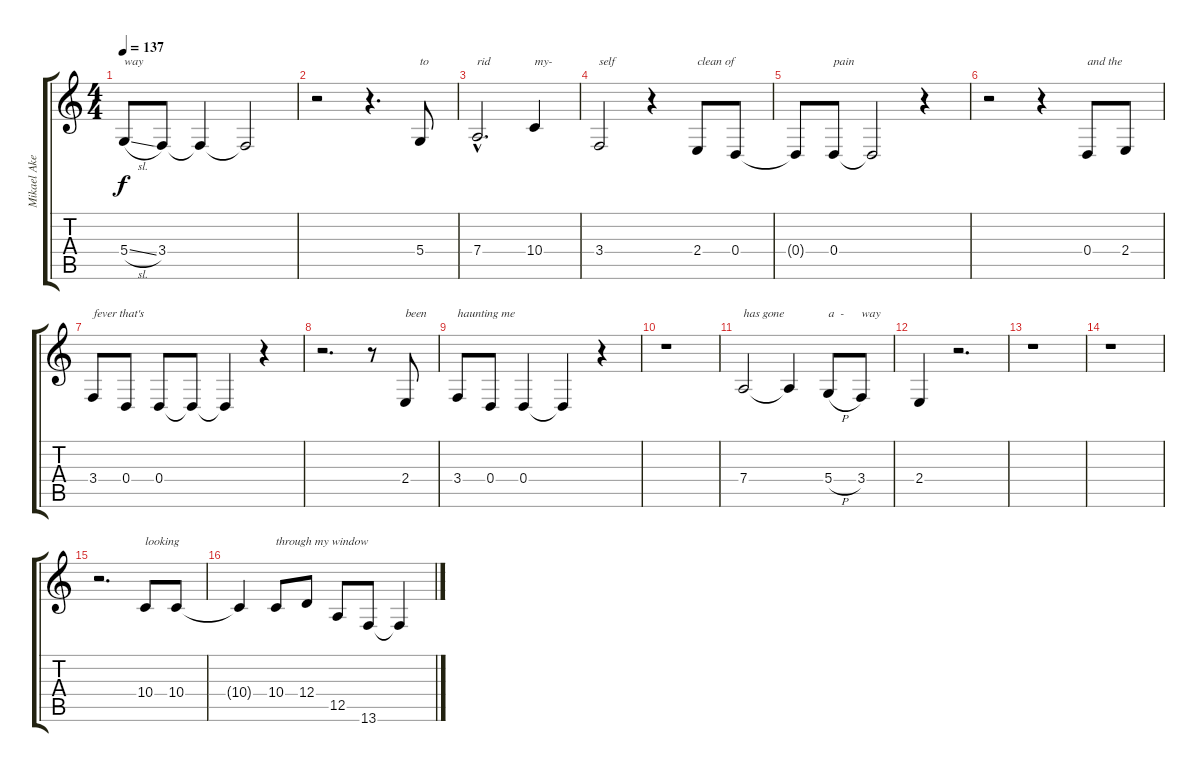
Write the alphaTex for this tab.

\track ("Mikael Akerfeldt (vocal)" "Mikael Ake") {instrument harmonica}
\staff {score tabs}
\tuning (E4 B3 G3 D3 A2 E2) {hide}
\ts (4 4)
\tempo 137
\clef g2
\ks c
5.4{sl}.8{txt "way" dy f} 3.4.8 3.4{t}.4 3.4{t}.2 |
r.2 r.4{d} 5.4.8{txt "to"} |
7.4{hac}.2{d txt "rid"} 10.4.4{txt "my-"} |
3.4.2{txt "self"} r.4 2.4.8{txt "clean of"} 0.4.8 |
0.4{t}.8 0.4.8{txt "pain"} 0.4{t}.2 r.4 |
r.2 r.4 0.4.8{txt "and the "} 2.4.8 |
3.4.8{txt "fever that's"} 0.4.8 0.4.8 0.4{t}.8 0.4{t}.4 r.4 |
r.2{d} r.8 2.4.8{txt "been"} |
3.4.8{txt "haunting me"} 0.4.8 0.4.4 0.4{t}.4 r.4 |
r.1 |
7.4.2{txt "has gone"} 7.4{t}.4 5.4{h}.8{txt "a  -"} 3.4.8{txt "way"} |
2.4.4 r.2{d} |
r.1 |
r.1 |
r.2{d} 10.4.8{txt "looking"} 10.4.8 |
10.4{t}.4 10.4.8{txt "through my window"} 12.4.8 12.5.8 13.6.8 13.6{t}.4
